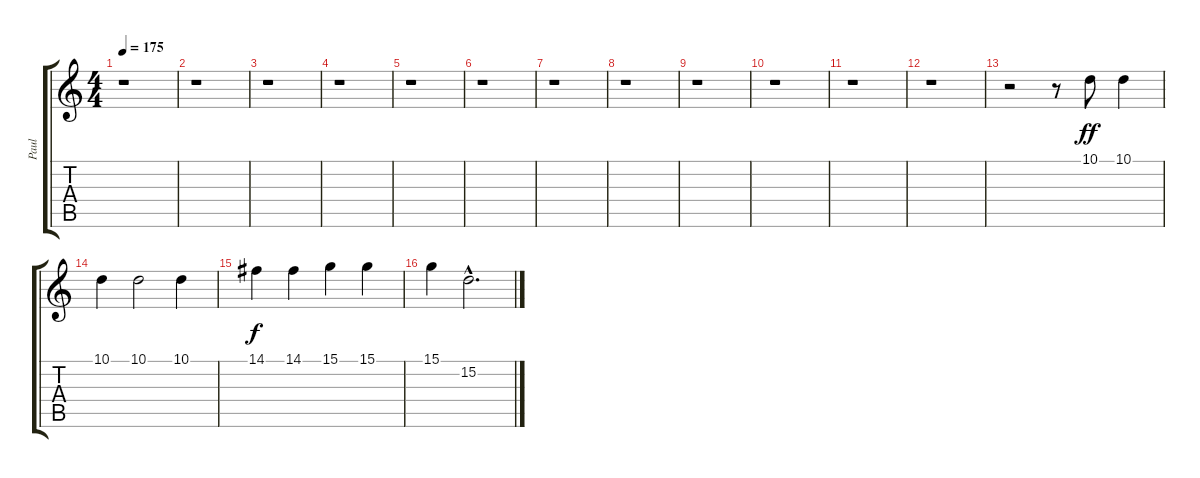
\track ("Paul" "Paul") {instrument clarinet}
\staff {score tabs}
\tuning (E4 B3 G3 D3 A2 E2) {hide}
\ts (4 4)
\tempo 175
\clef g2
\ks c
r.1{dy ff} |
r.1 |
r.1 |
r.1 |
r.1 |
r.1 |
r.1 |
r.1 |
r.1 |
r.1 |
r.1 |
r.1 |
r.2 r.8 10.1.8 10.1.4 |
10.1.4 10.1.2 10.1.4 |
14.1.4{dy f} 14.1.4 15.1.4 15.1.4 |
15.1.4 15.2{hac}.2{d}
